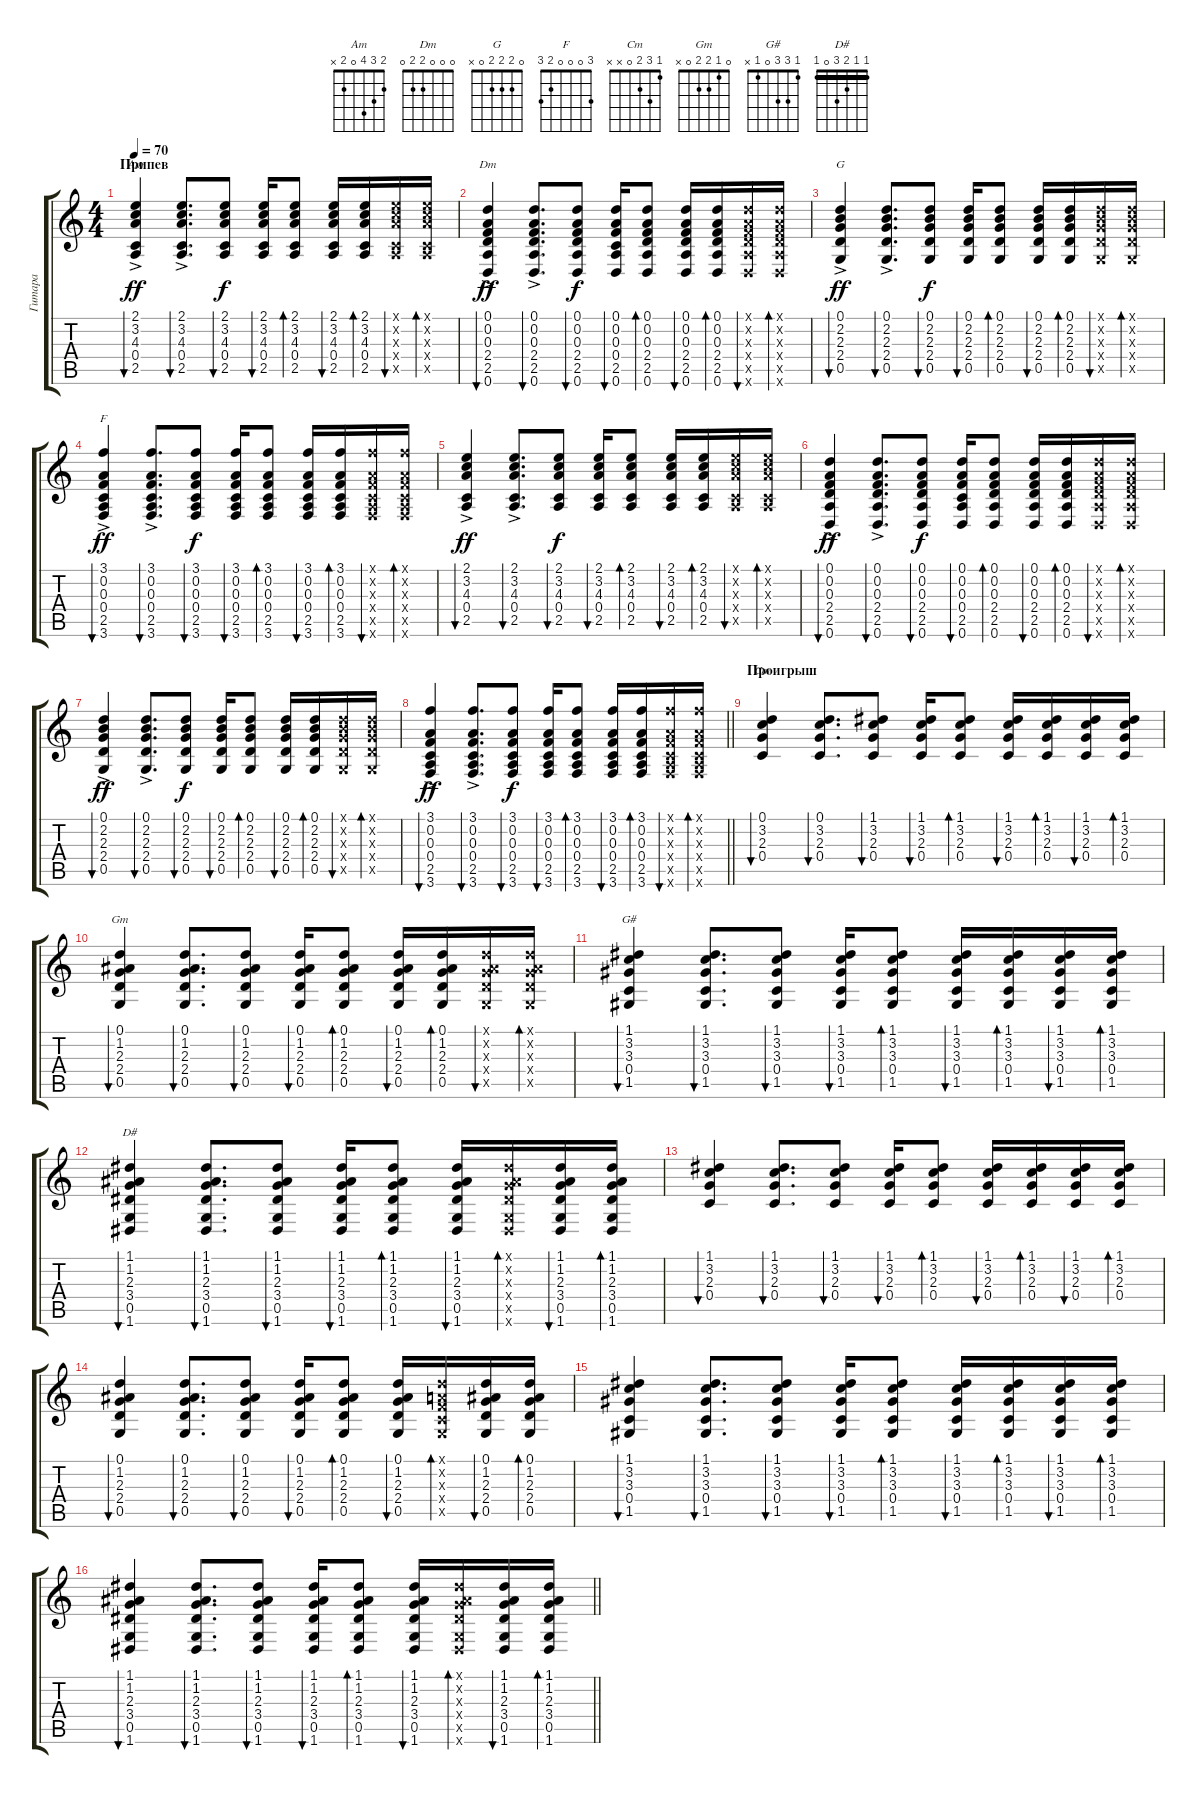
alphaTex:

\track ("Гитара" "Гитара") {instrument acousticguitarsteel}
\staff {score tabs}
\tuning (D4 A3 F3 C3 G2 D2) {hide}
\chord ("Am" 2 3 4 0 2 x)
\chord ("Dm" 0 0 0 2 2 0)
\chord ("G" 0 2 2 2 0 x)
\chord ("F" 3 0 0 0 2 3)
\chord ("Cm" 1 3 2 0 x x)
\chord ("Gm" 0 1 2 2 0 x)
\chord ("G#" 1 3 3 0 1 x)
\chord ("D#" 1 1 2 3 0 1) {barre 1}
\ts (4 4)
\section ("" "Припев")
\tempo 70
\clef g2
\ks c
(2.1{ac} 3.2{ac} 4.3{ac} 0.4{ac} 2.5{ac}).4{bu 60 ch "Am" dy ff} (2.1{ac} 3.2{ac} 4.3{ac} 0.4{ac} 2.5{ac}).8{d bu 60} (2.1 3.2 4.3 0.4 2.5).8{bu 60 dy f} (2.1 3.2 4.3 0.4 2.5).16{bu 60} (2.1 3.2 4.3 0.4 2.5).8{bd 60} (2.1 3.2 4.3 0.4 2.5).16{bu 60} (2.1 3.2 4.3 0.4 2.5).16{bd 60} (2.1{x} 3.2{x} 4.3{x} 0.4{x} 2.5{x}).16{bu 60} (2.1{x} 3.2{x} 4.3{x} 0.4{x} 2.5{x}).16{bd 60} |
(0.1{ac} 0.2{ac} 0.3{ac} 2.4{ac} 2.5{ac} 0.6{ac}).4{bu 60 ch "Dm" dy ff} (0.1{ac} 0.2{ac} 0.3{ac} 2.4{ac} 2.5{ac} 0.6{ac}).8{d bu 60} (0.1 0.2 0.3 2.4 2.5 0.6).8{bu 60 dy f} (0.1 0.2 0.3 0.4 2.5 0.6).16{bu 60} (0.1 0.2 0.3 2.4 2.5 0.6).8{bd 60} (0.1 0.2 0.3 2.4 2.5 0.6).16{bu 60} (0.1 0.2 0.3 2.4 2.5 0.6).16{bd 60} (0.1{x} 0.2{x} 0.3{x} 2.4{x} 2.5{x} 0.6{x}).16{bu 60} (0.1{x} 0.2{x} 0.3{x} 2.4{x} 2.5{x} 0.6{x}).16{bd 60} |
(0.1{ac} 2.2{ac} 2.3{ac} 2.4{ac} 0.5{ac}).4{bu 60 ch "G" dy ff} (0.1{ac} 2.2{ac} 2.3{ac} 2.4{ac} 0.5{ac}).8{d bu 60} (0.1 2.2 2.3 2.4 0.5).8{bu 60 dy f} (0.1 2.2 2.3 2.4 0.5).16{bu 60} (0.1 2.2 2.3 2.4 0.5).8{bd 60} (0.1 2.2 2.3 2.4 0.5).16{bu 60} (0.1 2.2 2.3 2.4 0.5).16{bd 60} (0.1{x} 2.2{x} 2.3{x} 2.4{x} 0.5{x}).16{bu 60} (0.1{x} 2.2{x} 2.3{x} 2.4{x} 0.5{x}).16{bd 60} |
(3.1{ac} 0.2{ac} 0.3{ac} 0.4{ac} 2.5{ac} 3.6{ac}).4{bu 60 ch "F" dy ff} (3.1{ac} 0.2{ac} 0.3{ac} 0.4{ac} 2.5{ac} 3.6{ac}).8{d bu 60} (3.1 0.2 0.3 0.4 2.5 3.6).8{bu 60 dy f} (3.1 0.2 0.3 0.4 2.5 3.6).16{bu 60} (3.1 0.2 0.3 0.4 2.5 3.6).8{bd 60} (3.1 0.2 0.3 0.4 2.5 3.6).16{bu 60} (3.1 0.2 0.3 0.4 2.5 3.6).16{bd 60} (3.1{x} 0.2{x} 0.3{x} 0.4{x} 2.5{x} 3.6{x}).16{bu 60} (3.1{x} 0.2{x} 0.3{x} 0.4{x} 2.5{x} 3.6{x}).16{bd 60} |
(2.1{ac} 3.2{ac} 4.3{ac} 0.4{ac} 2.5{ac}).4{bu 60 dy ff} (2.1{ac} 3.2{ac} 4.3{ac} 0.4{ac} 2.5{ac}).8{d bu 60} (2.1 3.2 4.3 0.4 2.5).8{bu 60 dy f} (2.1 3.2 4.3 0.4 2.5).16{bu 60} (2.1 3.2 4.3 0.4 2.5).8{bd 60} (2.1 3.2 4.3 0.4 2.5).16{bu 60} (2.1 3.2 4.3 0.4 2.5).16{bd 60} (2.1{x} 3.2{x} 4.3{x} 0.4{x} 2.5{x}).16{bu 60} (2.1{x} 3.2{x} 4.3{x} 0.4{x} 2.5{x}).16{bd 60} |
(0.1{ac} 0.2{ac} 0.3{ac} 2.4{ac} 2.5{ac} 0.6{ac}).4{bu 60 dy ff} (0.1{ac} 0.2{ac} 0.3{ac} 2.4{ac} 2.5{ac} 0.6{ac}).8{d bu 60} (0.1 0.2 0.3 2.4 2.5 0.6).8{bu 60 dy f} (0.1 0.2 0.3 0.4 2.5 0.6).16{bu 60} (0.1 0.2 0.3 2.4 2.5 0.6).8{bd 60} (0.1 0.2 0.3 2.4 2.5 0.6).16{bu 60} (0.1 0.2 0.3 2.4 2.5 0.6).16{bd 60} (0.1{x} 0.2{x} 0.3{x} 2.4{x} 2.5{x} 0.6{x}).16{bu 60} (0.1{x} 0.2{x} 0.3{x} 2.4{x} 2.5{x} 0.6{x}).16{bd 60} |
(0.1{ac} 2.2{ac} 2.3{ac} 2.4{ac} 0.5{ac}).4{bu 60 dy ff} (0.1{ac} 2.2{ac} 2.3{ac} 2.4{ac} 0.5{ac}).8{d bu 60} (0.1 2.2 2.3 2.4 0.5).8{bu 60 dy f} (0.1 2.2 2.3 2.4 0.5).16{bu 60} (0.1 2.2 2.3 2.4 0.5).8{bd 60} (0.1 2.2 2.3 2.4 0.5).16{bu 60} (0.1 2.2 2.3 2.4 0.5).16{bd 60} (0.1{x} 2.2{x} 2.3{x} 2.4{x} 0.5{x}).16{bu 60} (0.1{x} 2.2{x} 2.3{x} 2.4{x} 0.5{x}).16{bd 60} |
\barLineRight lightlight
(3.1{ac} 0.2{ac} 0.3{ac} 0.4{ac} 2.5{ac} 3.6{ac}).4{bu 60 dy ff} (3.1{ac} 0.2{ac} 0.3{ac} 0.4{ac} 2.5{ac} 3.6{ac}).8{d bu 60} (3.1 0.2 0.3 0.4 2.5 3.6).8{bu 60 dy f} (3.1 0.2 0.3 0.4 2.5 3.6).16{bu 60} (3.1 0.2 0.3 0.4 2.5 3.6).8{bd 60} (3.1 0.2 0.3 0.4 2.5 3.6).16{bu 60} (3.1 0.2 0.3 0.4 2.5 3.6).16{bd 60} (3.1{x} 0.2{x} 0.3{x} 0.4{x} 2.5{x} 3.6{x}).16{bu 60} (3.1{x} 0.2{x} 0.3{x} 0.4{x} 2.5{x} 3.6{x}).16{bd 60} |
\section ("" "Проигрыш")
(0.1 3.2 2.3 0.4).4{bu 60 ch "Cm"} (0.1 3.2 2.3 0.4).8{d bu 60} (1.1 3.2 2.3 0.4).8{bu 60} (1.1 3.2 2.3 0.4).16{bu 60} (1.1 3.2 2.3 0.4).8{bd 60} (1.1 3.2 2.3 0.4).16{bu 60} (1.1 3.2 2.3 0.4).16{bd 60} (1.1 3.2 2.3 0.4).16{bu 60} (1.1 3.2 2.3 0.4).16{bd 60} |
(0.1 1.2 2.3 2.4 0.5).4{bu 60 ch "Gm"} (0.1 1.2 2.3 2.4 0.5).8{d bu 60} (0.1 1.2 2.3 2.4 0.5).8{bu 60} (0.1 1.2 2.3 2.4 0.5).16{bu 60} (0.1 1.2 2.3 2.4 0.5).8{bd 60} (0.1 1.2 2.3 2.4 0.5).16{bu 60} (0.1 1.2 2.3 2.4 0.5).16{bd 60} (0.1{x} 1.2{x} 2.3{x} 2.4{x} 0.5{x}).16{bu 60} (0.1{x} 1.2{x} 2.3{x} 2.4{x} 0.5{x}).16{bd 60} |
(1.1 3.2 3.3 0.4 1.5).4{bu 60 ch "G#"} (1.1 3.2 3.3 0.4 1.5).8{d bu 60} (1.1 3.2 3.3 0.4 1.5).8{bu 60} (1.1 3.2 3.3 0.4 1.5).16{bu 60} (1.1 3.2 3.3 0.4 1.5).8{bd 60} (1.1 3.2 3.3 0.4 1.5).16{bu 60} (1.1 3.2 3.3 0.4 1.5).16{bd 60} (1.1 3.2 3.3 0.4 1.5).16{bu 60} (1.1 3.2 3.3 0.4 1.5).16{bd 60} |
(1.1 1.2 2.3 3.4 0.5 1.6).4{bu 60 ch "D#"} (1.1 1.2 2.3 3.4 0.5 1.6).8{d bu 60} (1.1 1.2 2.3 3.4 0.5 1.6).8{bu 60} (1.1 1.2 2.3 3.4 0.5 1.6).16{bu 60} (1.1 1.2 2.3 3.4 0.5 1.6).8{bd 60} (1.1 1.2 2.3 3.4 0.5 1.6).16{bu 60} (1.1{x} 1.2{x} 2.3{x} 3.4{x} 0.5{x} 1.6{x}).16{bd 60} (1.1 1.2 2.3 3.4 0.5 1.6).16{bu 60} (1.1 1.2 2.3 3.4 0.5 1.6).16{bd 60} |
(1.1 3.2 2.3 0.4).4{bu 60} (1.1 3.2 2.3 0.4).8{d bu 60} (1.1 3.2 2.3 0.4).8{bu 60} (1.1 3.2 2.3 0.4).16{bu 60} (1.1 3.2 2.3 0.4).8{bd 60} (1.1 3.2 2.3 0.4).16{bu 60} (1.1 3.2 2.3 0.4).16{bd 60} (1.1 3.2 2.3 0.4).16{bu 60} (1.1 3.2 2.3 0.4).16{bd 60} |
(0.1 1.2 2.3 2.4 0.5).4{bu 60} (0.1 1.2 2.3 2.4 0.5).8{d bu 60} (0.1 1.2 2.3 2.4 0.5).8{bu 60} (0.1 1.2 2.3 2.4 0.5).16{bu 60} (0.1 1.2 2.3 2.4 0.5).8{bd 60} (0.1 1.2 2.3 2.4 0.5).16{bu 60} (0.1{x} 0.2{x} 0.3{x} 0.4{x} 0.5{x}).16{bd 60} (0.1 1.2 2.3 2.4 0.5).16{bu 60} (0.1 1.2 2.3 2.4 0.5).16{bd 60} |
(1.1 3.2 3.3 0.4 1.5).4{bu 60} (1.1 3.2 3.3 0.4 1.5).8{d bu 60} (1.1 3.2 3.3 0.4 1.5).8{bu 60} (1.1 3.2 3.3 0.4 1.5).16{bu 60} (1.1 3.2 3.3 0.4 1.5).8{bd 60} (1.1 3.2 3.3 0.4 1.5).16{bu 60} (1.1 3.2 3.3 0.4 1.5).16{bd 60} (1.1 3.2 3.3 0.4 1.5).16{bu 60} (1.1 3.2 3.3 0.4 1.5).16{bd 60} |
\barLineRight lightlight
(1.1 1.2 2.3 3.4 0.5 1.6).4{bu 60} (1.1 1.2 2.3 3.4 0.5 1.6).8{d bu 60} (1.1 1.2 2.3 3.4 0.5 1.6).8{bu 60} (1.1 1.2 2.3 3.4 0.5 1.6).16{bu 60} (1.1 1.2 2.3 3.4 0.5 1.6).8{bd 60} (1.1 1.2 2.3 3.4 0.5 1.6).16{bu 60} (1.1{x} 1.2{x} 2.3{x} 3.4{x} 0.5{x} 1.6{x}).16{bd 60} (1.1 1.2 2.3 3.4 0.5 1.6).16{bu 60} (1.1 1.2 2.3 3.4 0.5 1.6).16{bd 60}
